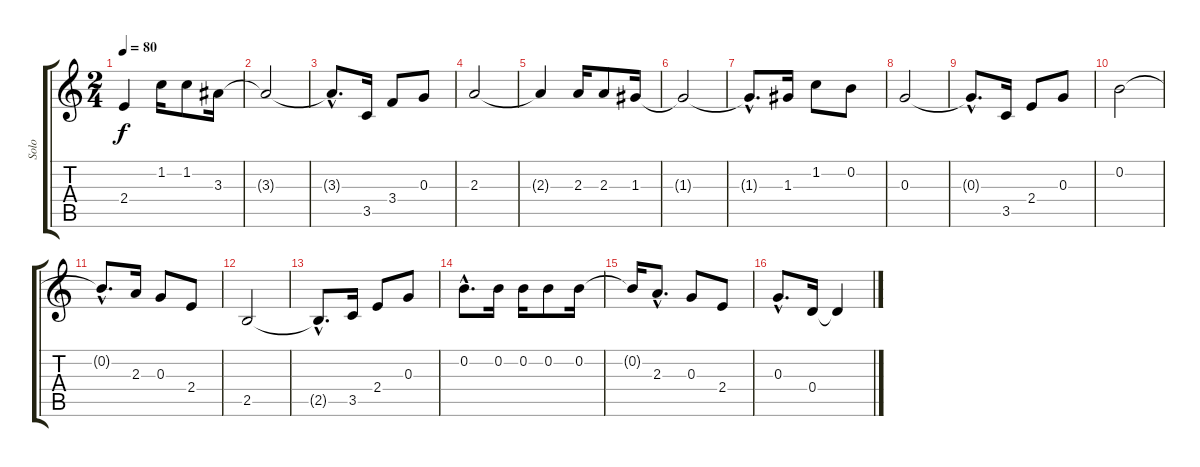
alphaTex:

\track ("Solo" "Solo") {instrument acousticguitarnylon}
\staff {score tabs}
\tuning (E4 B3 G3 D3 A2 E2) {hide}
\ts (2 4)
\tempo 80
\clef g2
\ks c
2.4{t}.4{dy f} 1.2.16 1.2.8 3.3.16 |
3.3{t}.2 |
3.3{hac t}.8{d} 3.5.16 3.4.8 0.3.8 |
2.3.2 |
2.3{t}.4 2.3.16 2.3.8 1.3.16 |
1.3{t}.2 |
1.3{hac t}.8{d} 1.3.16 1.2.8 0.2.8 |
0.3.2 |
0.3{hac t}.8{d} 3.5.16 2.4.8 0.3.8 |
0.2.2 |
0.2{hac t}.8{d} 2.3.16 0.3.8 2.4.8 |
2.5.2 |
2.5{hac t}.8{d} 3.5.16 2.4.8 0.3.8 |
0.2{hac}.8{d} 0.2.16 0.2.16 0.2.8 0.2.16 |
0.2{t}.16 2.3{hac}.8{d} 0.3.8 2.4.8 |
0.3{hac}.8{d} 0.4.16 0.4{t}.4
